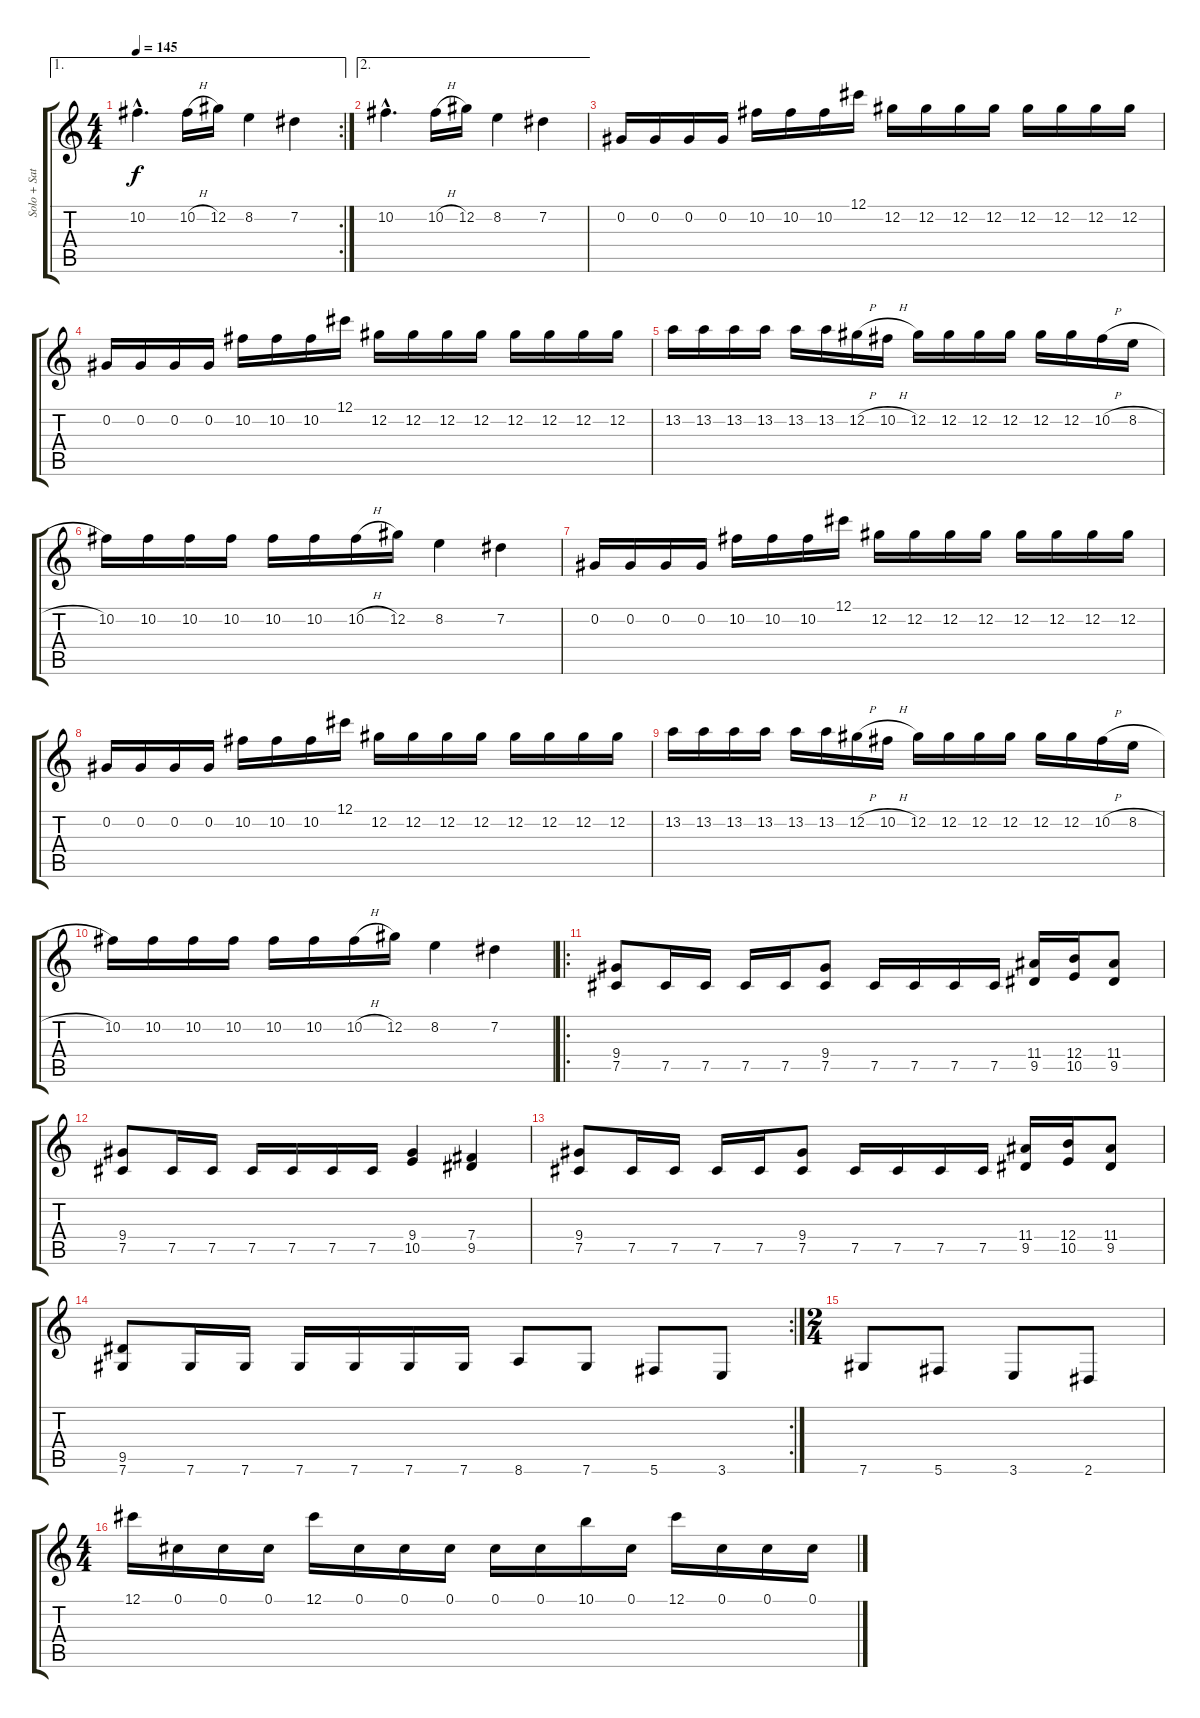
\track ("Solo + Satu" "Solo + Sat") {instrument overdrivenguitar}
\staff {score tabs}
\tuning (Db4 Ab3 E3 B2 Gb2 Db2) {hide}
\ae 1
\rc 2
\ts (4 4)
\tempo 145
\clef g2
\ks c
10.2{hac}.4{d dy f} 10.2{h}.16 12.2.16 8.2.4 7.2.4 |
\ae 2
10.2{hac}.4{d} 10.2{h}.16 12.2.16 8.2.4 7.2.4 |
0.2.16 0.2.16 0.2.16 0.2.16 10.2.16 10.2.16 10.2.16 12.1.16 12.2.16 12.2.16 12.2.16 12.2.16 12.2.16 12.2.16 12.2.16 12.2.16 |
0.2.16 0.2.16 0.2.16 0.2.16 10.2.16 10.2.16 10.2.16 12.1.16 12.2.16 12.2.16 12.2.16 12.2.16 12.2.16 12.2.16 12.2.16 12.2.16 |
13.2.16 13.2.16 13.2.16 13.2.16 13.2.16 13.2.16 12.2{h}.16 10.2{h}.16 12.2.16 12.2.16 12.2.16 12.2.16 12.2.16 12.2.16 10.2{h}.16 8.2{h}.16 |
10.2.16 10.2.16 10.2.16 10.2.16 10.2.16 10.2.16 10.2{h}.16 12.2.16 8.2.4 7.2.4 |
0.2.16 0.2.16 0.2.16 0.2.16 10.2.16 10.2.16 10.2.16 12.1.16 12.2.16 12.2.16 12.2.16 12.2.16 12.2.16 12.2.16 12.2.16 12.2.16 |
0.2.16 0.2.16 0.2.16 0.2.16 10.2.16 10.2.16 10.2.16 12.1.16 12.2.16 12.2.16 12.2.16 12.2.16 12.2.16 12.2.16 12.2.16 12.2.16 |
13.2.16 13.2.16 13.2.16 13.2.16 13.2.16 13.2.16 12.2{h}.16 10.2{h}.16 12.2.16 12.2.16 12.2.16 12.2.16 12.2.16 12.2.16 10.2{h}.16 8.2{h}.16 |
10.2.16 10.2.16 10.2.16 10.2.16 10.2.16 10.2.16 10.2{h}.16 12.2.16 8.2.4 7.2.4 |
\ro
(9.4 7.5).8 7.5.16 7.5.16 7.5.16 7.5.16 (9.4 7.5).8 7.5.16 7.5.16 7.5.16 7.5.16 (11.4 9.5).16 (12.4 10.5).16 (11.4 9.5).8 |
(9.4 7.5).8 7.5.16 7.5.16 7.5.16 7.5.16 7.5.16 7.5.16 (9.4 10.5).4 (7.4 9.5).4 |
(9.4 7.5).8 7.5.16 7.5.16 7.5.16 7.5.16 (9.4 7.5).8 7.5.16 7.5.16 7.5.16 7.5.16 (11.4 9.5).16 (12.4 10.5).16 (11.4 9.5).8 |
\rc 2
(9.5 7.6).8 7.6.16 7.6.16 7.6.16 7.6.16 7.6.16 7.6.16 8.6.8 7.6.8 5.6.8 3.6.8 |
\ts (2 4)
7.6.8 5.6.8 3.6.8 2.6.8 |
\ts (4 4)
12.1.16 0.1.16 0.1.16 0.1.16 12.1.16 0.1.16 0.1.16 0.1.16 0.1.16 0.1.16 10.1.16 0.1.16 12.1.16 0.1.16 0.1.16 0.1.16
